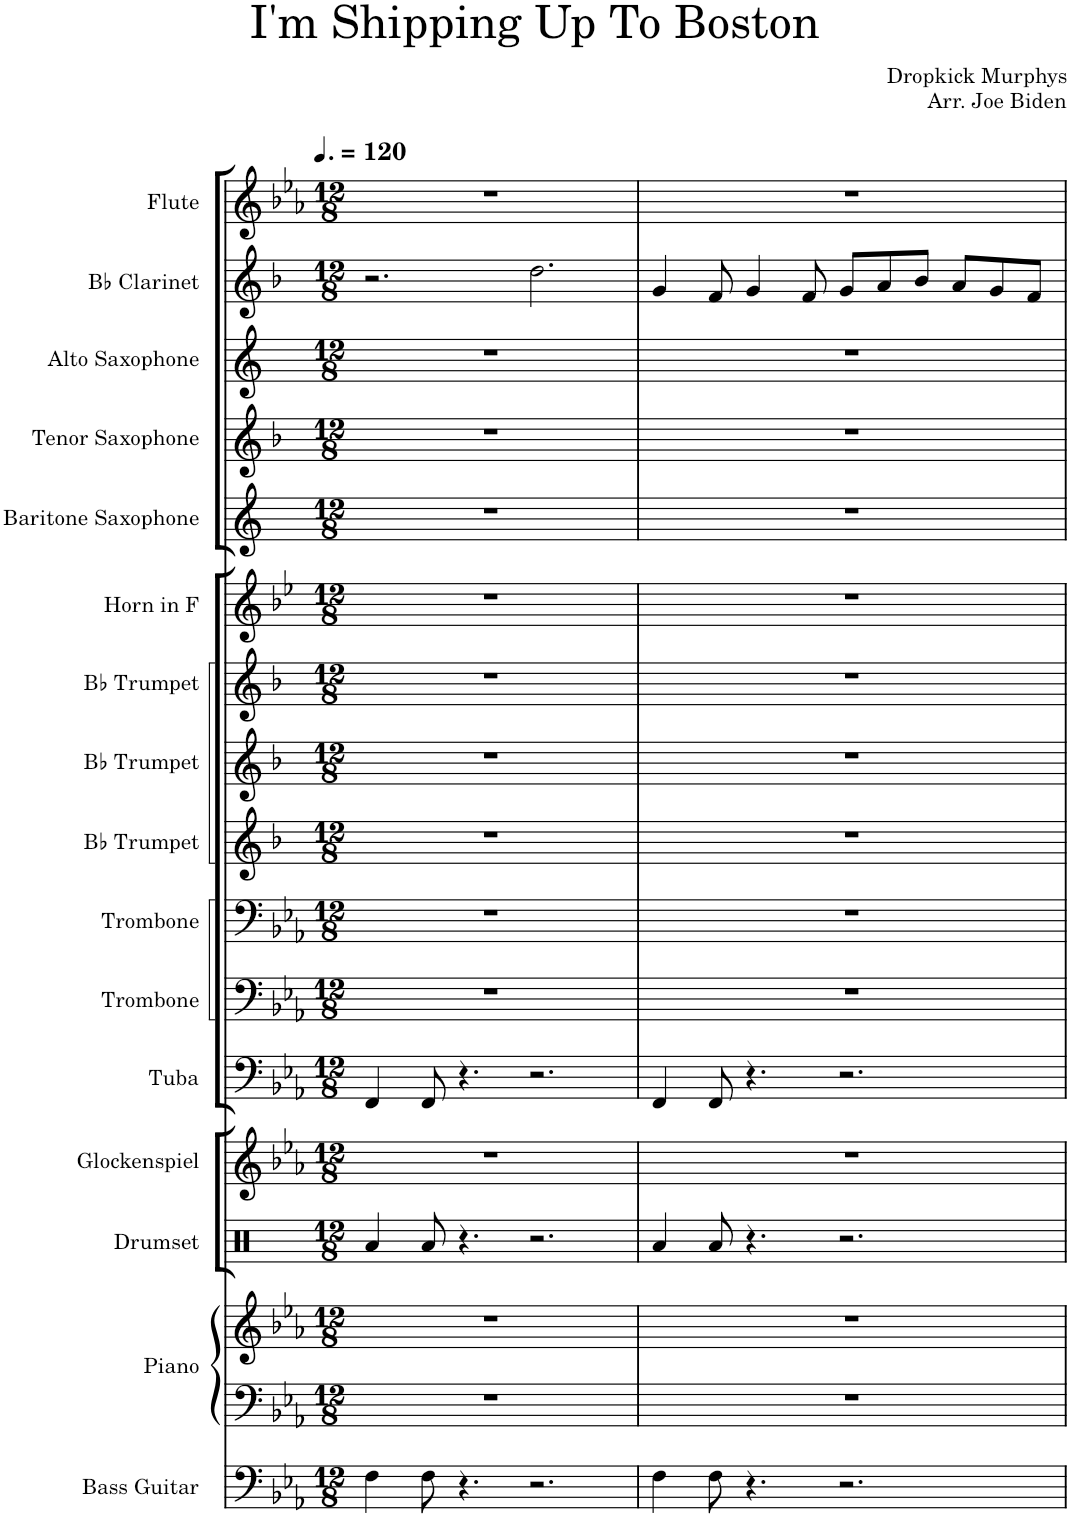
**kern	**kern	**kern	**kern	**kern	**kern	**kern	**kern	**kern	**kern	**kern	**kern	**kern	**kern	**kern	**kern	**kern
*part16	*part15	*part15	*part14	*part13	*part12	*part11	*part10	*part9	*part8	*part7	*part6	*part5	*part4	*part3	*part2	*part1
*staff17	*staff16	*staff15	*staff14	*staff13	*staff12	*staff11	*staff10	*staff9	*staff8	*staff7	*staff6	*staff5	*staff4	*staff3	*staff2	*staff1
*I"Bass Guitar	*I"Piano	*	*I"Drumset	*I"Glockenspiel	*I"Tuba	*I"Trombone	*I"Trombone	*I"Bb Trumpet	*I"Bb Trumpet	*I"Bb Trumpet	*I"Horn in F	*I"Baritone Saxophone	*I"Tenor Saxophone	*I"Alto Saxophone	*I"Bb Clarinet	*I"Flute
*I'B. Guit.	*I'Pno.	*	*I'D. Set	*I'Glock.	*I'Tba.	*I'Tbn.	*I'Tbn.	*I'Bb Tpt.	*I'Bb Tpt.	*I'Bb Tpt.	*	*I'Bar. Sax.	*I'T. Sax.	*I'A. Sax.	*I'Bb Cl.	*I'Fl.
*clefF4	*clefF4	*clefG2	*clefX	*clefG2	*clefF4	*clefF4	*clefF4	*clefG2	*clefG2	*clefG2	*clefG2	*clefG2	*clefG2	*clefG2	*clefG2	*clefG2
*Trd7c12	*	*	*	*Trd-14c-24	*	*	*	*Trd1c2	*Trd1c2	*Trd1c2	*Trd4c7	*Trd12c21	*Trd8c14	*Trd5c9	*Trd1c2	*
*k[b-e-a-]	*k[b-e-a-]	*k[b-e-a-]	*k[]	*k[b-e-a-]	*k[b-e-a-]	*k[b-e-a-]	*k[b-e-a-]	*k[b-]	*k[b-]	*k[b-]	*k[b-e-]	*k[]	*k[b-]	*k[]	*k[b-]	*k[b-e-a-]
*M12/8	*M12/8	*M12/8	*M12/8	*M12/8	*M12/8	*M12/8	*M12/8	*M12/8	*M12/8	*M12/8	*M12/8	*M12/8	*M12/8	*M12/8	*M12/8	*M12/8
*MM180	*MM180	*MM180	*MM180	*MM180	*MM180	*MM180	*MM180	*MM180	*MM180	*MM180	*MM180	*MM180	*MM180	*MM180	*MM180	*MM180
=1	=1	=1	=1	=1	=1	=1	=1	=1	=1	=1	=1	=1	=1	=1	=1	=1
4F\	1.r	1.r	4Ra/	1.r	4FF/	1.r	1.r	1.r	1.r	1.r	1.r	1.r	1.r	1.r	2.r	1.r
8F\	.	.	8Ra/	.	8FF/	.	.	.	.	.	.	.	.	.	.	.
4.r	.	.	4.r	.	4.r	.	.	.	.	.	.	.	.	.	.	.
2.r	.	.	2.r	.	2.r	.	.	.	.	.	.	.	.	.	2.dd\	.
=2	=2	=2	=2	=2	=2	=2	=2	=2	=2	=2	=2	=2	=2	=2	=2	=2
4F\	1.r	1.r	4Ra/	1.r	4FF/	1.r	1.r	1.r	1.r	1.r	1.r	1.r	1.r	1.r	4g/	1.r
8F\	.	.	8Ra/	.	8FF/	.	.	.	.	.	.	.	.	.	8f/	.
4.r	.	.	4.r	.	4.r	.	.	.	.	.	.	.	.	.	4g/	.
.	.	.	.	.	.	.	.	.	.	.	.	.	.	.	8f/	.
2.r	.	.	2.r	.	2.r	.	.	.	.	.	.	.	.	.	8g/L	.
.	.	.	.	.	.	.	.	.	.	.	.	.	.	.	8a/	.
.	.	.	.	.	.	.	.	.	.	.	.	.	.	.	8b-/J	.
.	.	.	.	.	.	.	.	.	.	.	.	.	.	.	8a/L	.
.	.	.	.	.	.	.	.	.	.	.	.	.	.	.	8g/	.
.	.	.	.	.	.	.	.	.	.	.	.	.	.	.	8f/J	.
=	=	=	=	=	=	=	=	=	=	=	=	=	=	=	=	=
*-	*-	*-	*-	*-	*-	*-	*-	*-	*-	*-	*-	*-	*-	*-	*-	*-
